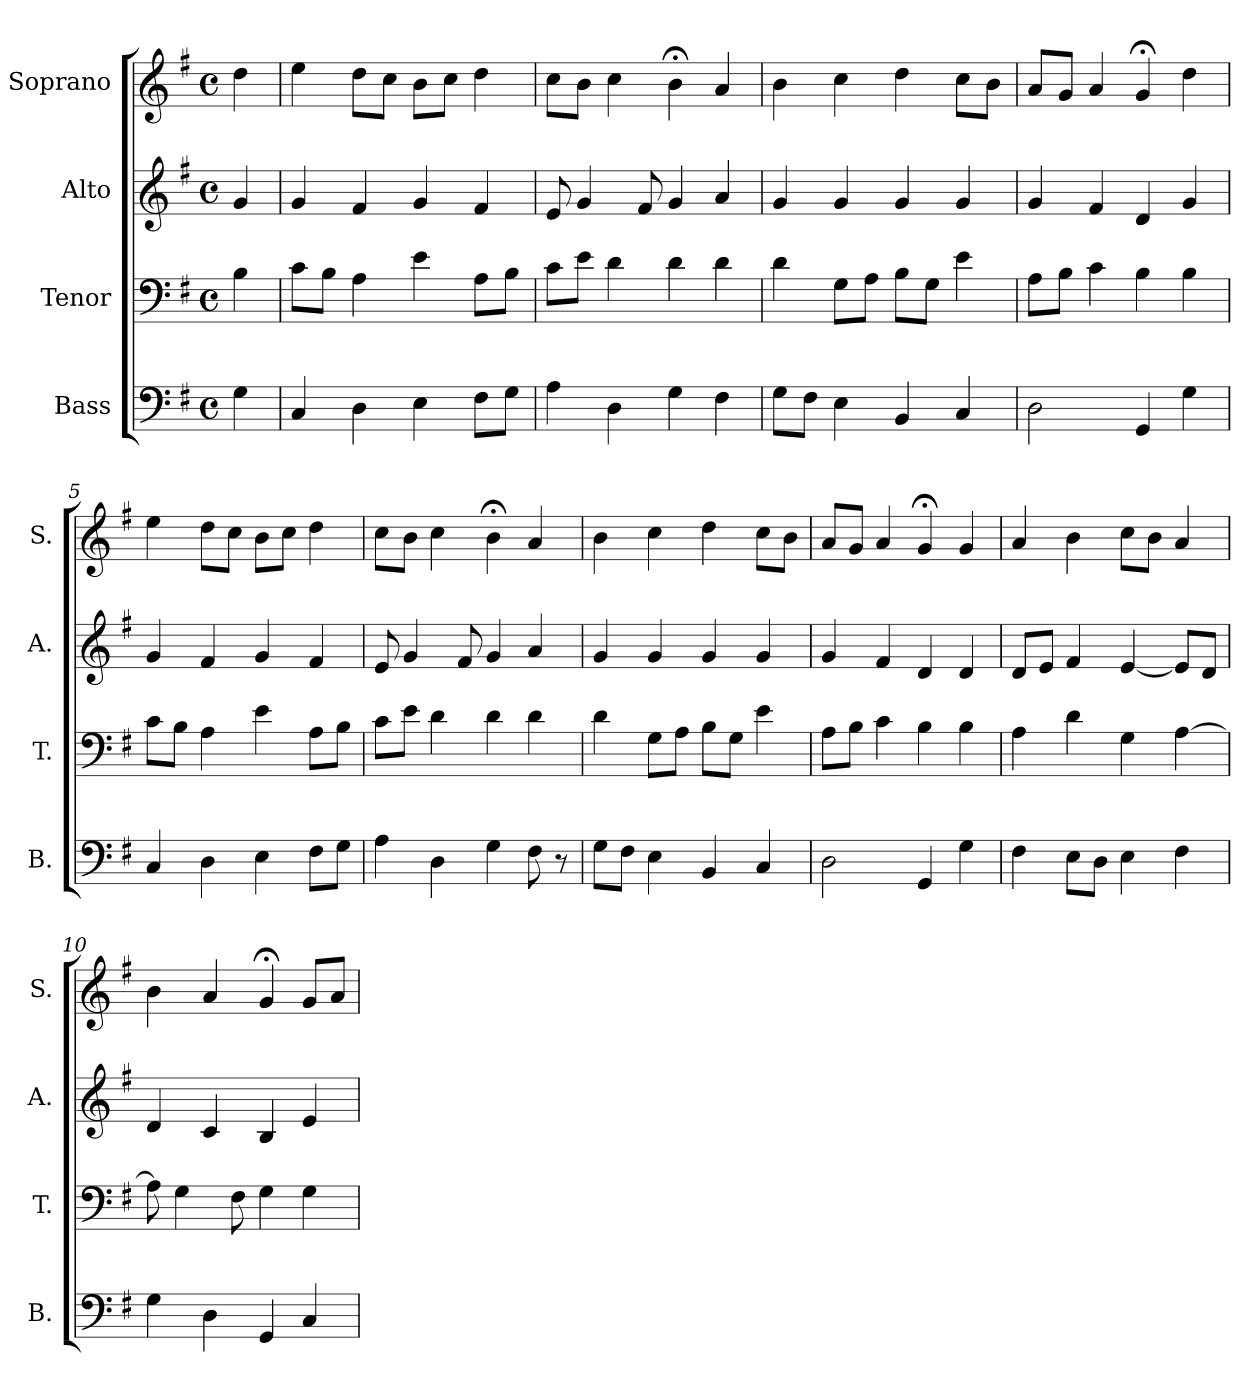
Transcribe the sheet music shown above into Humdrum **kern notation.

**kern	**kern	**kern	**kern
*part4	*part3	*part2	*part1
*staff4	*staff3	*staff2	*staff1
*I"Bass	*I"Tenor	*I"Alto	*I"Soprano
*I'B.	*I'T.	*I'A.	*I'S.
*clefF4	*clefF4	*clefG2	*clefG2
*k[f#]	*k[f#]	*k[f#]	*k[f#]
*G:	*G:	*G:	*G:
*M4/4	*M4/4	*M4/4	*M4/4
*met(c)	*met(c)	*met(c)	*met(c)
=	=	=	=
4G\	4B\	4g/	4dd\
=1	=1	=1	=1
4C/	8c\L	4g/	4ee\
.	8B\J	.	.
4D\	4A\	4f#/	8dd\L
.	.	.	8cc\J
4E\	4e\	4g/	8b\L
.	.	.	8cc\J
8F#\L	8A\L	4f#/	4dd\
8G\J	8B\J	.	.
=2	=2	=2	=2
4A\	8c\L	8e/	8cc\L
.	8e\J	4g/	8b\J
4D\	4d\	.	4cc\
.	.	8f#/	.
4G\	4d\	4g/	4b;<\
4F#\	4d\	4a/	4a/
=3	=3	=3	=3
8G\L	4d\	4g/	4b\
8F#\J	.	.	.
4E\	8G\L	4g/	4cc\
.	8A\J	.	.
4BB/	8B\L	4g/	4dd\
.	8G\J	.	.
4C/	4e\	4g/	8cc\L
.	.	.	8b\J
!!LO:LB:g=z
=4	=4	=4	=4
2D\	8A\L	4g/	8a/L
.	8B\J	.	8g/J
.	4c\	4f#/	4a/
4GG/	4B\	4d/	4g;</
4G\	4B\	4g/	4dd\
=5	=5	=5	=5
4C/	8c\L	4g/	4ee\
.	8B\J	.	.
4D\	4A\	4f#/	8dd\L
.	.	.	8cc\J
4E\	4e\	4g/	8b\L
.	.	.	8cc\J
8F#\L	8A\L	4f#/	4dd\
8G\J	8B\J	.	.
=6	=6	=6	=6
4A\	8c\L	8e/	8cc\L
.	8e\J	4g/	8b\J
4D\	4d\	.	4cc\
.	.	8f#/	.
4G\	4d\	4g/	4b;<\
8F#\	4d\	4a/	4a/
8r	.	.	.
=7	=7	=7	=7
8G\L	4d\	4g/	4b\
8F#\J	.	.	.
4E\	8G\L	4g/	4cc\
.	8A\J	.	.
4BB/	8B\L	4g/	4dd\
.	8G\J	.	.
4C/	4e\	4g/	8cc\L
.	.	.	8b\J
!!LO:LB:g=z
=8	=8	=8	=8
2D\	8A\L	4g/	8a/L
.	8B\J	.	8g/J
.	4c\	4f#/	4a/
4GG/	4B\	4d/	4g;</
4G\	4B\	4d/	4g/
=9	=9	=9	=9
4F#\	4A\	8d/L	4a/
.	.	8e/J	.
8E\L	4d\	4f#/	4b\
8D\J	.	.	.
4E\	4G\	[4e/	8cc\L
.	.	.	8b\J
4F#\	[4A\	8e/L]	4a/
.	.	8d/J	.
=10	=10	=10	=10
4G\	8A\]	4d/	4b\
.	4G\	.	.
4D\	.	4c/	4a/
.	8F#\	.	.
4GG/	4G\	4B/	4g;</
4C/	4G\	4e/	8g/L
.	.	.	8a/J
=	=	=	=
*-	*-	*-	*-
